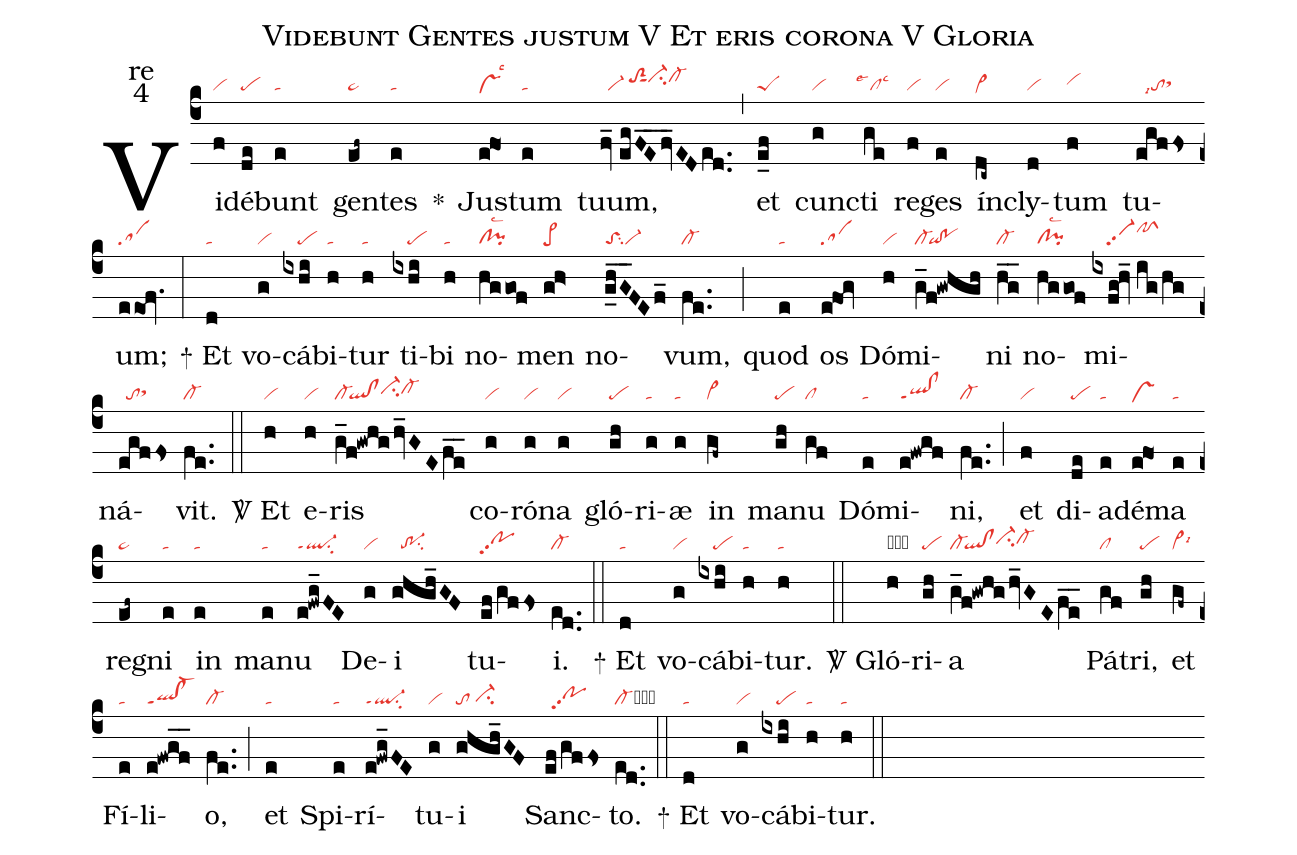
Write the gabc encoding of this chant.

name:Videbunt Gentes justum V Et eris corona V Gloria;
office-part:re;
mode:4;
nabc-lines:1;
%%
(c4) Vi(f|vi)dé(de|pe)bunt(e|ta) gen(ef~|ta>)tes(e|ta) <sp>*</sp>() Jus(efO1|vshelsc3)tum(e|ta) t{uu}m,(fv_//egFE__fv_EDed..|//vi-/toS2hisut1ci-hicl-hi) (,) et(e_f|peS) cunc(g|vi)ti(ge|``cllse1lsc3) re(f|vi)ges(e|vi) ín(dc~|vi>he)cly(d|vi)tum(f|vihh) tu(egffs|//tolsi7sthh)um;(eeof.|sa) (:)

<sp>+</sp> Et(d|ta) vo(g|vi)cá(ixhi|////pe)bi(h|ta)tur(h|ta) ti(ixhi|////pe)bi(h|ta) no(hggof|cl!pilsc2)men(gh>|pe>) no(ghG___FEf_|toSsu2vi-)vum,(fe..|cl-) (;) quod(e|ta) os(e!fog|sa) Dó(h|vi)mi(g_f!gwhgh|cl-`qi!po)ni(hg__|cl-) no(hggof|cl!pilsc2)mi(ixfg!hv_//ig/hg|////vi-pp2pfShj)ná(egffs|//tosthh)vit.(fe..|cl-) (::)

<sp>V/</sp> Et(h|vi) e(h|vi)ris(g_f!gwhg/hv_GEfe__|cl-`ql!clci-hhcl-hh) co(g|vi)ró(g|vi)na(g|vi) gló(gh|pe)ri(g|ta)æ(g|ta) in(gf~|vi>) ma(gh|pe)nu(gf|cl) Dó(e|ta)mi(e!fwgf|ql!clppt1)ni,(fe..|cl-) (;) et(f|vi) di(de|pe)a(e|ta)dé(efO1|vshe)ma(e|ta) re(ef~|ta>)gni(e|ta) in(e|ta) ma(e|ta)nu(e!fwg_FE|ql-ppt1su2) De(g|vi)i(ghgh_GF|//tr-1su2) tu(ef/gffs|pohhpp2)i.(ed..|cl-) (::)

<sp>+</sp> Et(d|ta) vo(g|vi)cá(ixhi|////pe)bi(h|ta)tur.(h|ta) (::)

<sp>V/</sp> Gló(h|obvi)ri(gh|pe)a(g_f!gwhg/hv_GEfe__|cl-`ql!clci-hhcl-hh) Pá(gf|cl)tri,(gh|pe) et(gf~|vi>lsi6) Fí(e|ta)li(e!fwgf__|ql!cl-ppt1)o,(fe..|cl-) (;)et(e|ta) Spi(e|ta)rí(e!fwg_FE|ql-ppt1su2)tu(g|vi)i(ghgh_GF|to/ci-hg) Sanc(ef/gffs|//pohhpp2)to.(ed..|cl-cb) (::)

<sp>+</sp> Et(d|ta) vo(g|vi)cá(ixhi|////pe)bi(h|ta)tur.(h|ta) (::)
